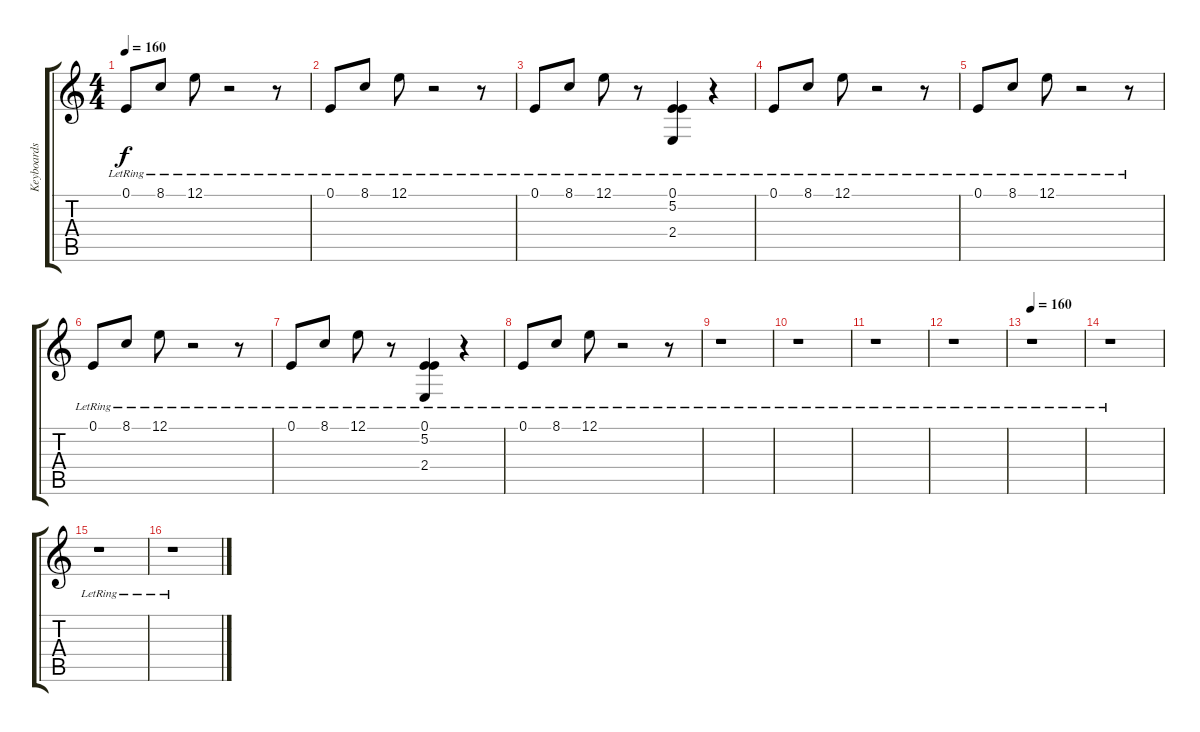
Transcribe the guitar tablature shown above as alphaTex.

\track ("Keyboards 2" "Keyboards ") {instrument stringensemble1}
\staff {score tabs}
\tuning (E4 B3 G3 D3 A2 E2) {hide}
\ts (4 4)
\tempo 160
\clef g2
\ks c
0.1{lr}.8{dy f instrument pizzicatostrings} 8.1{lr}.8 12.1{lr}.8 r.2 r.8 |
0.1{lr}.8{instrument pizzicatostrings} 8.1{lr}.8 12.1{lr}.8 r.2 r.8 |
0.1{lr}.8{instrument pizzicatostrings} 8.1{lr}.8 12.1{lr}.8 r.8 (0.1{lr} 5.2{lr} 2.4).4{instrument tubularbells} r.4 |
0.1{lr}.8{instrument pizzicatostrings} 8.1{lr}.8 12.1{lr}.8 r.2 r.8 |
0.1{lr}.8{instrument pizzicatostrings} 8.1{lr}.8 12.1{lr}.8 r.2 r.8 |
0.1{lr}.8{instrument pizzicatostrings} 8.1{lr}.8 12.1{lr}.8 r.2 r.8 |
0.1{lr}.8{instrument pizzicatostrings} 8.1{lr}.8 12.1{lr}.8 r.8 (0.1{lr} 5.2{lr} 2.4).4{instrument tubularbells} r.4 |
0.1{lr}.8{instrument pizzicatostrings} 8.1{lr}.8 12.1{lr}.8 r.2 r.8 |
r.1 |
r.1 |
r.1 |
r.1 |
\tempo 160
r.1 |
r.1 |
r.1 |
r.1
